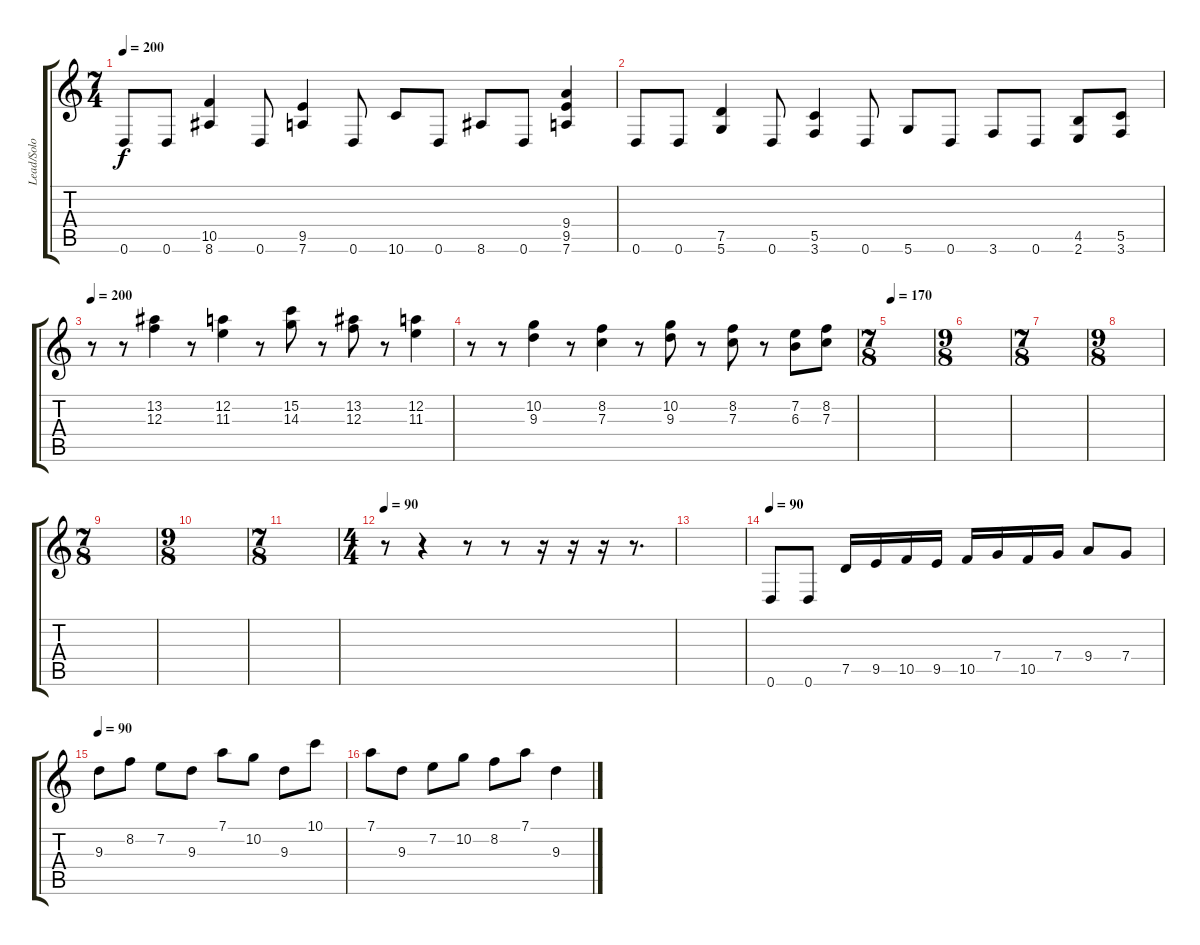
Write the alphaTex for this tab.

\track ("Lead/Solo" "Lead/Solo") {instrument distortionguitar}
\staff {score tabs}
\tuning (D4 A3 F3 C3 G2 D2) {hide}
\ts (7 4)
\tempo 200
\clef g2
\ks c
0.6.8{dy f volume 12 balance 13} 0.6.8 (10.5 8.6).4 0.6.8 (9.5 7.6).4 0.6.8 10.6.8 0.6.8 8.6.8 0.6.8 (9.4 9.5 7.6).4 |
0.6.8 0.6.8 (7.5 5.6).4 0.6.8 (5.5 3.6).4 0.6.8 5.6.8 0.6.8 3.6.8 0.6.8 (4.5 2.6).8 (5.5 3.6).8 |
\tempo 200
r.8 r.8 (13.2 12.3).4 r.8 (12.2 11.3).4 r.8 (15.2 14.3).8 r.8 (13.2 12.3).8 r.8 (12.2 11.3).4 |
r.8 r.8 (10.2 9.3).4 r.8 (8.2 7.3).4 r.8 (10.2 9.3).8 r.8 (8.2 7.3).8 r.8 (7.2 6.3).8 (8.2 7.3).8 |
\ts (7 8)
\tempo 170
|
\ts (9 8)
|
\ts (7 8)
|
\ts (9 8)
|
\ts (7 8)
|
\ts (9 8)
|
\ts (7 8)
|
\ts (4 4)
\tempo 90
r.8 r.4{volume 13} r.8 r.8 r.16 r.16 r.16 r.8{d} |
|
\tempo 90
0.6.8 0.6.8 7.5.16 9.5.16 10.5.16 9.5.16 10.5.16 7.4.16 10.5.16 7.4.16 9.4.8 7.4.8 |
\tempo 90
9.3.8 8.2.8 7.2.8 9.3.8 7.1.8 10.2.8 9.3.8 10.1.8 |
7.1.8 9.3.8 7.2.8 10.2.8 8.2.8 7.1.8 9.3.4
